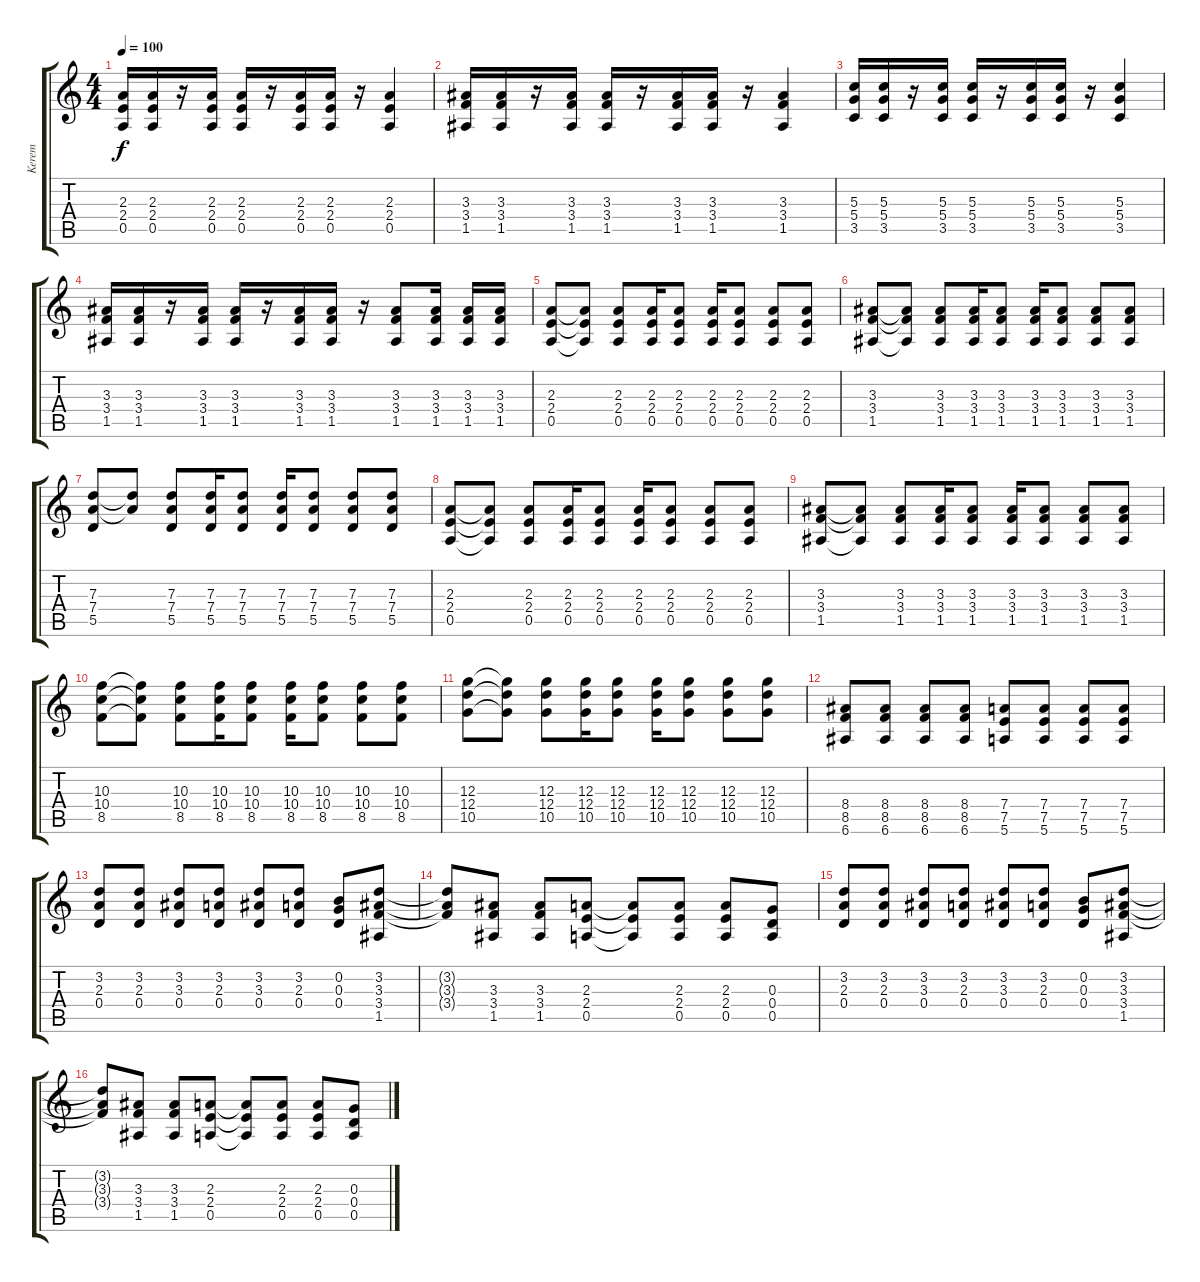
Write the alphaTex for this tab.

\track ("Kerem" "Kerem") {instrument electricguitarjazz}
\staff {score tabs}
\tuning (E4 B3 G3 D3 A2 E2) {hide}
\ts (4 4)
\tempo 100
\clef g2
\ks c
(2.3 2.4 0.5).16{dy f} (2.3 2.4 0.5).16 r.16 (2.3 2.4 0.5).16 (2.3 2.4 0.5).16 r.16 (2.3 2.4 0.5).16 (2.3 2.4 0.5).16 r.16 (2.3 2.4 0.5).4 |
(3.3 3.4 1.5).16 (3.3 3.4 1.5).16 r.16 (3.3 3.4 1.5).16 (3.3 3.4 1.5).16 r.16 (3.3 3.4 1.5).16 (3.3 3.4 1.5).16 r.16 (3.3 3.4 1.5).4 |
(5.3 5.4 3.5).16 (5.3 5.4 3.5).16 r.16 (5.3 5.4 3.5).16 (5.3 5.4 3.5).16 r.16 (5.3 5.4 3.5).16 (5.3 5.4 3.5).16 r.16 (5.3 5.4 3.5).4 |
(3.3 3.4 1.5).16 (3.3 3.4 1.5).16 r.16 (3.3 3.4 1.5).16 (3.3 3.4 1.5).16 r.16 (3.3 3.4 1.5).16 (3.3 3.4 1.5).16 r.16 (3.3 3.4 1.5).8 (3.3 3.4 1.5).16 (3.3 3.4 1.5).16 (3.3 3.4 1.5).16 |
(2.3 2.4 0.5).8 (2.3{t} 2.4{t} 0.5{t}).8 (2.3 2.4 0.5).8 (2.3 2.4 0.5).16 (2.3 2.4 0.5).8 (2.3 2.4 0.5).16 (2.3 2.4 0.5).8 (2.3 2.4 0.5).8 (2.3 2.4 0.5).8 |
(3.3 3.4 1.5).8 (3.3{t} 3.4{t} 1.5{t}).8 (3.3 3.4 1.5).8 (3.3 3.4 1.5).16 (3.3 3.4 1.5).8 (3.3 3.4 1.5).16 (3.3 3.4 1.5).8 (3.3 3.4 1.5).8 (3.3 3.4 1.5).8 |
(7.3 7.4 5.5).8 (7.3{t} 7.4{t}).8 (7.3 7.4 5.5).8 (7.3 7.4 5.5).16 (7.3 7.4 5.5).8 (7.3 7.4 5.5).16 (7.3 7.4 5.5).8 (7.3 7.4 5.5).8 (7.3 7.4 5.5).8 |
(2.3 2.4 0.5).8 (2.3{t} 2.4{t} 0.5{t}).8 (2.3 2.4 0.5).8 (2.3 2.4 0.5).16 (2.3 2.4 0.5).8 (2.3 2.4 0.5).16 (2.3 2.4 0.5).8 (2.3 2.4 0.5).8 (2.3 2.4 0.5).8 |
(3.3 3.4 1.5).8 (3.3{t} 3.4{t} 1.5{t}).8 (3.3 3.4 1.5).8 (3.3 3.4 1.5).16 (3.3 3.4 1.5).8 (3.3 3.4 1.5).16 (3.3 3.4 1.5).8 (3.3 3.4 1.5).8 (3.3 3.4 1.5).8 |
(10.3 10.4 8.5).8 (10.3{t} 10.4{t} 8.5{t}).8 (10.3 10.4 8.5).8 (10.3 10.4 8.5).16 (10.3 10.4 8.5).8 (10.3 10.4 8.5).16 (10.3 10.4 8.5).8 (10.3 10.4 8.5).8 (10.3 10.4 8.5).8 |
(12.3 12.4 10.5).8 (12.3{t} 12.4{t} 10.5{t}).8 (12.3 12.4 10.5).8 (12.3 12.4 10.5).16 (12.3 12.4 10.5).8 (12.3 12.4 10.5).16 (12.3 12.4 10.5).8 (12.3 12.4 10.5).8 (12.3 12.4 10.5).8 |
(8.4 8.5 6.6).8 (8.4 8.5 6.6).8 (8.4 8.5 6.6).8 (8.4 8.5 6.6).8 (7.4 7.5 5.6).8 (7.4 7.5 5.6).8 (7.4 7.5 5.6).8 (7.4 7.5 5.6).8 |
(3.2 2.3 0.4).8 (3.2 2.3 0.4).8 (3.2 3.3 0.4).8 (3.2 2.3 0.4).8 (3.2 3.3 0.4).8 (3.2 2.3 0.4).8 (0.2 0.3 0.4).8 (3.2 3.3 3.4 1.5).8 |
(3.2{t} 3.3{t} 3.4{t}).8 (3.3 3.4 1.5).8 (3.3 3.4 1.5).8 (2.3 2.4 0.5).8 (2.3{t} 2.4{t} 0.5{t}).8 (2.3 2.4 0.5).8 (2.3 2.4 0.5).8 (0.3 0.4 0.5).8 |
(3.2 2.3 0.4).8 (3.2 2.3 0.4).8 (3.2 3.3 0.4).8 (3.2 2.3 0.4).8 (3.2 3.3 0.4).8 (3.2 2.3 0.4).8 (0.2 0.3 0.4).8 (3.2 3.3 3.4 1.5).8 |
(3.2{t} 3.3{t} 3.4{t}).8 (3.3 3.4 1.5).8 (3.3 3.4 1.5).8 (2.3 2.4 0.5).8 (2.3{t} 2.4{t} 0.5{t}).8 (2.3 2.4 0.5).8 (2.3 2.4 0.5).8 (0.3 0.4 0.5).8
